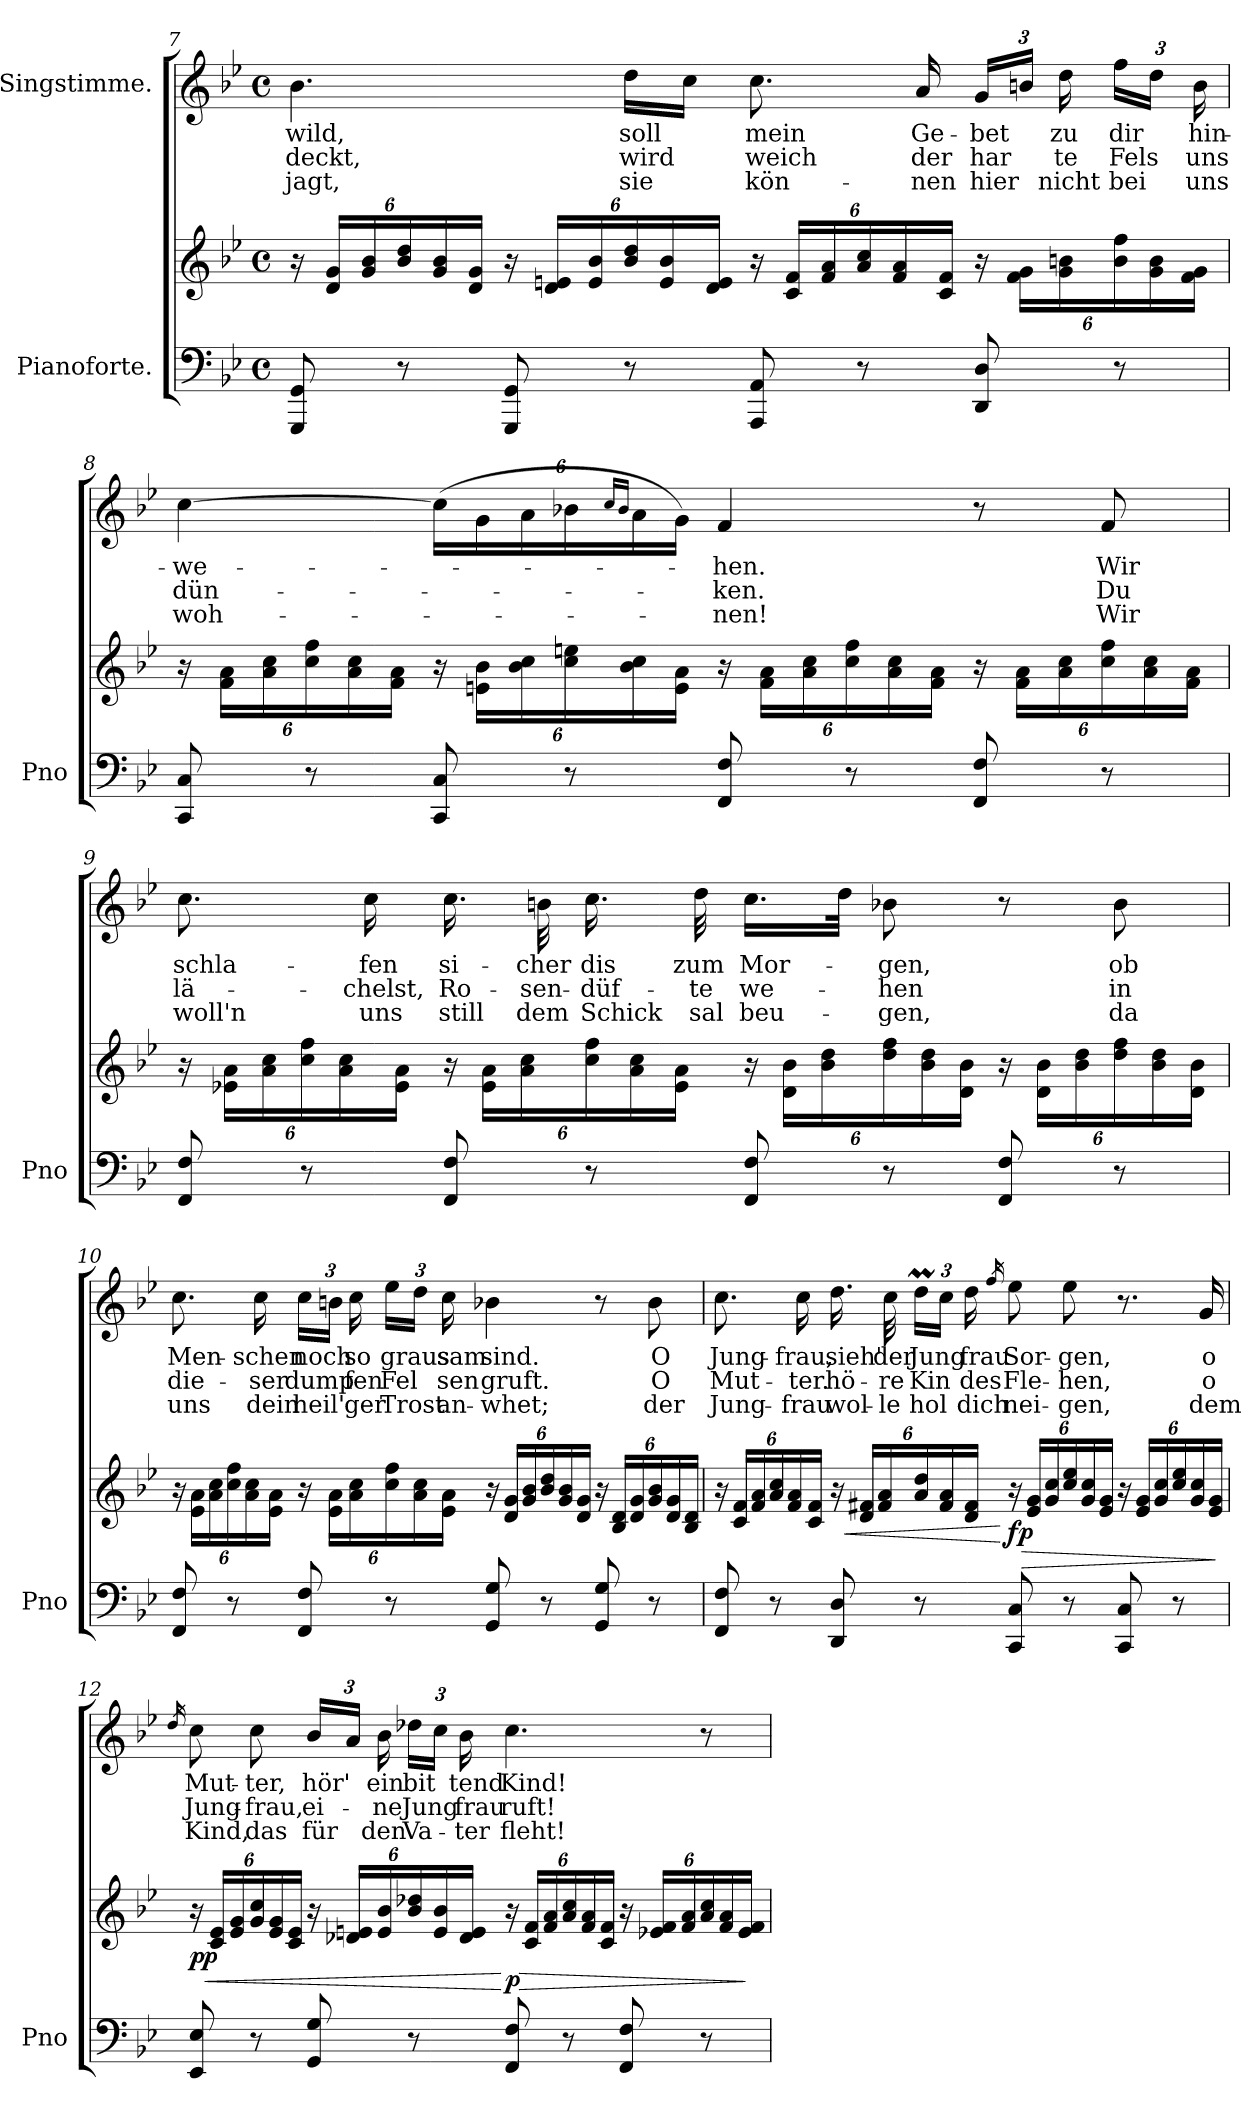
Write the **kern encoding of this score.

**kern	**kern	**dynam	**kern	**text	**text	**text
*part2	*part2	*part2	*part1	*part1	*part1	*part1
*staff3	*staff2	*staff2/3	*staff1	*staff1	*staff1	*staff1
*I"Pianoforte.	*	*	*I"Singstimme.	*	*	*
*I'Pno	*	*	*	*	*	*
!!LO:LB:g=z
*clefF4	*clefG2	*	*clefG2	*	*	*
*k[b-e-]	*k[b-e-]	*	*k[b-e-]	*	*	*
*M4/4	*M4/4	*	*M4/4	*	*	*
*met(c)	*met(c)	*	*met(c)	*	*	*
*	*Xbrackettup	*	*	*	*	*
=7	=7	=7	=7	=7	=7	=7
8GGG/ 8GG/	24r	.	4.b-\	wild,	deckt,	jagt,
.	24d/ 24g/LL	.	.	.	.	.
.	24g/ 24b-/	.	.	.	.	.
8r	24b-/ 24dd/	.	.	.	.	.
.	24g/ 24b-/	.	.	.	.	.
.	24d/ 24g/JJ	.	.	.	.	.
8GGG/ 8GG/	24r	.	.	.	.	.
.	24d/ 24en/LL	.	.	.	.	.
.	24e/ 24b-/	.	.	.	.	.
8r	24b-/ 24dd/	.	16dd\LL	soll	wird	sie
.	24e/ 24b-/	.	.	.	.	.
.	.	.	16cc\JJ	.	.	.
.	24d/ 24e/JJ	.	.	.	.	.
8AAA/ 8AA/	24r	.	8.cc\	mein	weich	kön-
.	24c/ 24f/LL	.	.	.	.	.
.	24f/ 24a/	.	.	.	.	.
8r	24a/ 24cc/	.	.	.	.	.
.	24f/ 24a/	.	.	.	.	.
.	.	.	16a/	Ge-	der	-nen
.	24c/ 24f/JJ	.	.	.	.	.
*	*	*	*Xbrackettup	*	*	*
8DD/ 8D/	24r	.	24g/LL	-bet	-har	hier
.	24f\ 24g\LL	.	24bn/JJ	.	.	.
.	24g\ 24bn\	.	24dd\	zu	te	nicht
8r	24b\ 24ff\	.	24ff\LL	dir	Fels	bei
.	24g\ 24b\	.	24dd\JJ	.	.	.
.	24f\ 24g\JJ	.	24b\	hin-	uns	uns
=8	=8	=8	=8	=8	=8	=8
8CC/ 8C/	24r	.	[4cc\	-we-	dün-	woh-
.	24f\ 24a\LL	.	.	.	.	.
.	24a\ 24cc\	.	.	.	.	.
8r	24cc\ 24ff\	.	.	.	.	.
.	24a\ 24cc\	.	.	.	.	.
.	24f\ 24a\JJ	.	.	.	.	.
8CC/ 8C/	24r	.	(24cc\LL]	.	.	.
.	24en\ 24b-\LL	.	24g\	.	.	.
.	24b-\ 24cc\	.	24a\	.	.	.
8r	24cc\ 24een\	.	24b-X\	.	.	.
.	.	.	16qcc/LL	.	.	.
.	.	.	16qb-/JJ	.	.	.
.	24b-\ 24cc\	.	24a\	.	.	.
.	24e\ 24a\JJ	.	24g\JJ)	.	.	.
8FF/ 8F/	24r	.	4f/	-hen.	-ken.	-nen!
.	24f\ 24a\LL	.	.	.	.	.
.	24a\ 24cc\	.	.	.	.	.
8r	24cc\ 24ff\	.	.	.	.	.
.	24a\ 24cc\	.	.	.	.	.
.	24f\ 24a\JJ	.	.	.	.	.
8FF/ 8F/	24r	.	8r	.	.	.
.	24f\ 24a\LL	.	.	.	.	.
.	24a\ 24cc\	.	.	.	.	.
8r	24cc\ 24ff\	.	8f/	Wir	Du	Wir
.	24a\ 24cc\	.	.	.	.	.
.	24f\ 24a\JJ	.	.	.	.	.
!!LO:PB:g=z
=9	=9	=9	=9	=9	=9	=9
8FF/ 8F/	24r	.	8.cc\	schla-	lä-	woll'n
.	24e-X\ 24a\LL	.	.	.	.	.
.	24a\ 24cc\	.	.	.	.	.
8r	24cc\ 24ff\	.	.	.	.	.
.	24a\ 24cc\	.	.	.	.	.
.	.	.	16cc\	-fen	-chelst,	uns
.	24e-\ 24a\JJ	.	.	.	.	.
8FF/ 8F/	24r	.	16.cc\	si-	Ro-	still
.	24e-\ 24a\LL	.	.	.	.	.
.	24a\ 24cc\	.	.	.	.	.
.	.	.	32bn\	-cher	-sen-	dem
8r	24cc\ 24ff\	.	16.cc\	dis	-düf-	Schick
.	24a\ 24cc\	.	.	.	.	.
.	24e-\ 24a\JJ	.	.	.	.	.
.	.	.	32dd\	zum	-te	sal
8FF/ 8F/	24r	.	16.cc\LL	Mor-	we-	beu-
.	24d\ 24b-\LL	.	.	.	.	.
.	24b-\ 24dd\	.	.	.	.	.
.	.	.	32dd\JJk	.	.	.
8r	24dd\ 24ff\	.	8b-X\	-gen,	-hen	-gen,
.	24b-\ 24dd\	.	.	.	.	.
.	24d\ 24b-\JJ	.	.	.	.	.
8FF/ 8F/	24r	.	8r	.	.	.
.	24d\ 24b-\LL	.	.	.	.	.
.	24b-\ 24dd\	.	.	.	.	.
8r	24dd\ 24ff\	.	8b-\	ob	in	da
.	24b-\ 24dd\	.	.	.	.	.
.	24d\ 24b-\JJ	.	.	.	.	.
=10	=10	=10	=10	=10	=10	=10
8FF/ 8F/	24r	.	8.cc\	Men-	die-	uns
.	24e-\ 24a\LL	.	.	.	.	.
.	24a\ 24cc\	.	.	.	.	.
8r	24cc\ 24ff\	.	.	.	.	.
.	24a\ 24cc\	.	.	.	.	.
.	.	.	16cc\	-schen	-ser	dein
.	24e-\ 24a\JJ	.	.	.	.	.
8FF/ 8F/	24r	.	24cc\LL	noch	dump	heil'
.	24e-\ 24a\LL	.	24bn\JJ	.	.	.
.	24a\ 24cc\	.	24cc\	so	fen	ger
8r	24cc\ 24ff\	.	24ee-\LL	graus	-Fel	Trost
.	24a\ 24cc\	.	24dd\JJ	.	.	.
.	24e-\ 24a\JJ	.	24cc\	sam	sen	an-
8GG/ 8G/	24r	.	4b-X\	sind.	gruft.	-whet;
.	24d/ 24g/LL	.	.	.	.	.
.	24g/ 24b-/	.	.	.	.	.
8r	24b-/ 24dd/	.	.	.	.	.
.	24g/ 24b-/	.	.	.	.	.
.	24d/ 24g/JJ	.	.	.	.	.
8GG/ 8G/	24r	.	8r	.	.	.
.	24B-/ 24d/LL	.	.	.	.	.
.	24d/ 24g/	.	.	.	.	.
8r	24g/ 24b-/	.	8b-\	O	O	der
.	24d/ 24g/	.	.	.	.	.
.	24B-/ 24d/JJ	.	.	.	.	.
!!LO:LB:g=z
=11	=11	=11	=11	=11	=11	=11
8FF/ 8F/	24r	.	8.cc\	Jung-	Mut-	Jung-
.	24c/ 24f/LL	.	.	.	.	.
.	24f/ 24a/	.	.	.	.	.
8r	24a/ 24cc/	.	.	.	.	.
.	24f/ 24a/	.	.	.	.	.
.	.	.	16cc\	-frau,	-ter.	-frau
.	24c/ 24f/JJ	.	.	.	.	.
8DD/ 8D/	24r	.	16.dd\	sieh'	hö-	wol-
!	!	!LO:HP:b	!	!	!	!
.	24d/ 24f#X/LL	<	.	.	.	.
.	24f#/ 24a/	.	.	.	.	.
.	.	.	32cc\	der	-re	-le
8r	24a/ 24dd/	.	24ddm\LL	Jung	Kin	hol
.	24f#/ 24a/	.	24cc\JJ	.	.	.
.	24d/ 24f#/JJ	.	24dd\	frau	des	dich
.	.	.	16qff/	.	.	.
!	!	!LO:DY:n=1:b	!	!	!	!
8CC/ 8C/	24r	[ fp	8ee-\	Sor-	Fle-	nei-
!	!	!LO:HP:b	!	!	!	!
.	24e-/ 24g/LL	>	.	.	.	.
.	24g/ 24cc/	.	.	.	.	.
8r	24cc/ 24ee-/	.	8ee-\	-gen,	-hen,	-gen,
.	24g/ 24cc/	.	.	.	.	.
.	24e-/ 24g/JJ	.	.	.	.	.
8CC/ 8C/	24r	.	8.r	.	.	.
.	24e-/ 24g/LL	.	.	.	.	.
.	24g/ 24cc/	.	.	.	.	.
8r	24cc/ 24ee-/	.	.	.	.	.
.	24g/ 24cc/	.	.	.	.	.
.	.	.	16g/	o	o	dem
.	24e-/ 24g/JJ	.	.	.	.	.
.	.	]	.	.	.	.
=12	=12	=12	=12	=12	=12	=12
.	.	.	16qdd/	.	.	.
!	!	!LO:DY:b	!	!	!	!
8EE-/ 8E-/	24r	pp	8cc\	Mut-	Jung-	Kind,
!	!	!LO:HP:b	!	!	!	!
.	24c/ 24e-/LL	<	.	.	.	.
.	24e-/ 24g/	.	.	.	.	.
8r	24g/ 24cc/	.	8cc\	-ter,	-frau,	das
.	24e-/ 24g/	.	.	.	.	.
.	24c/ 24e-/JJ	.	.	.	.	.
8GG/ 8G/	24r	.	24b-/LL	-hör'	ei-	für
.	24d-X/ 24en/LL	.	24a/JJ	.	.	.
.	24e/ 24b-/	.	24b-\	ein	-ne	den
8r	24b-/ 24dd-X/	.	24dd-X\LL	bit	Jung	Va-
.	24e/ 24b-/	.	24cc\JJ	.	.	.
.	24d-/ 24e/JJ	.	24b-\	tend	frau	-ter
!	!	!LO:DY:n=1:b	!	!	!	!
8FF/ 8F/	24r	[ p	4.cc\	Kind!	ruft!	fleht!
!	!	!LO:HP:b	!	!	!	!
.	24c/ 24f/LL	>	.	.	.	.
.	24f/ 24a/	.	.	.	.	.
8r	24a/ 24cc/	.	.	.	.	.
.	24f/ 24a/	.	.	.	.	.
.	24c/ 24f/JJ	.	.	.	.	.
8FF/ 8F/	24r	.	.	.	.	.
.	24e-X/ 24f/LL	.	.	.	.	.
.	24f/ 24a/	.	.	.	.	.
8r	24a/ 24cc/	.	8r	.	.	.
.	24f/ 24a/	.	.	.	.	.
.	24e-/ 24f/JJ	.	.	.	.	.
.	.	]	.	.	.	.
=	=	=	=	=	=	=
*-	*-	*-	*-	*-	*-	*-
